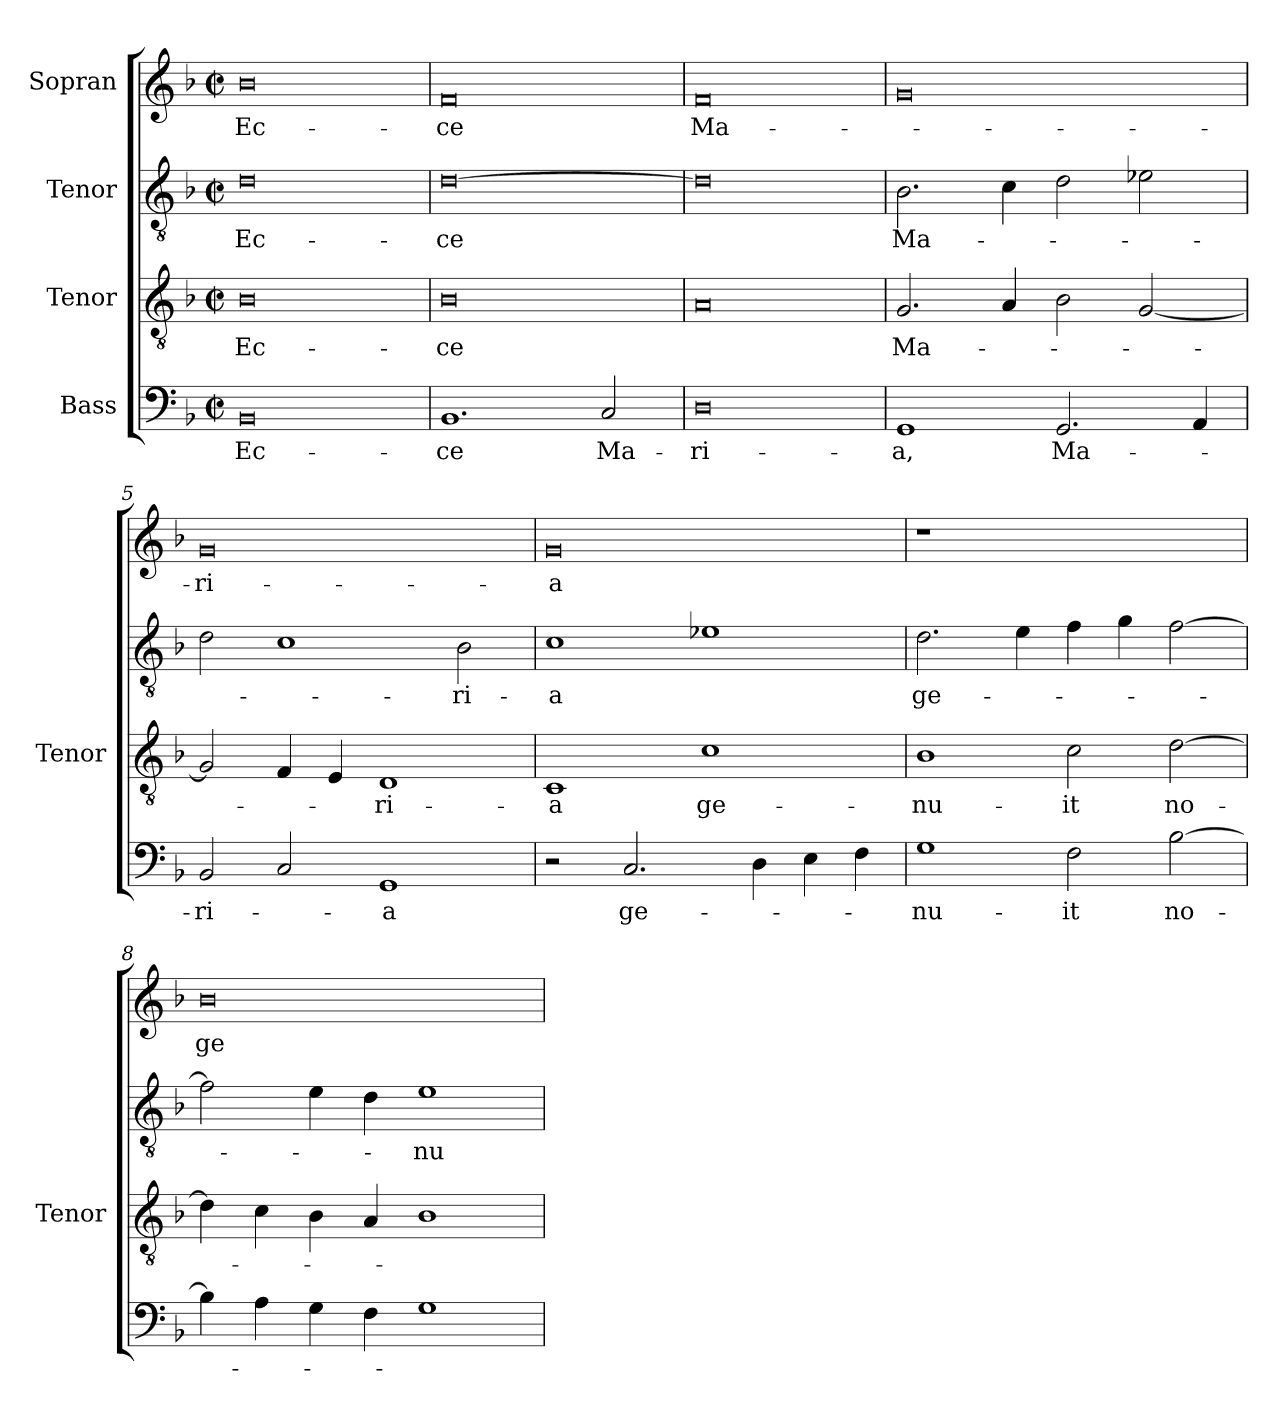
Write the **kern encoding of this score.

**kern	**text	**kern	**text	**kern	**text	**kern	**text
*part4	*part4	*part3	*part3	*part2	*part2	*part1	*part1
*staff4	*staff4	*staff3	*staff3	*staff2	*staff2	*staff1	*staff1
*I"Bass	*	*I"Tenor	*	*I"Tenor	*	*I"Sopran	*
*	*	*I'Tenor	*	*	*	*	*
!!LO:PB:g=z
*clefF4	*	*clefGv2	*	*clefGv2	*	*clefG2	*
*	*	*ITrd7c12	*	*ITrd7c12	*	*	*
*k[b-]	*	*k[b-]	*	*k[b-]	*	*k[b-]	*
*F:	*	*F:	*	*F:	*	*F:	*
*M2/2	*	*M2/2	*	*M2/2	*	*M2/2	*
*met(c|)	*	*met(c|)	*	*met(c|)	*	*met(c|)	*
=1	=1	=1	=1	=1	=1	=1	=1
!	!LO:LY:b:color=#000000	!	!	!	!	!	!
!	!	!	!LO:LY:b:color=#000000	!	!	!	!
!	!	!	!	!	!LO:LY:b:color=#000000	!	!
!	!	!	!	!	!	!	!LO:LY:b:color=#000000
0BB-i	Ec-	0BB-i	Ec-	0Di	Ec-	0b-i	Ec-
=2	=2	=2	=2	=2	=2	=2	=2
!	!LO:LY:b:color=#000000	!	!	!	!	!	!
!	!	!	!LO:LY:b:color=#000000	!	!	!	!
!	!	!	!	!	!LO:LY:b:color=#000000	!	!
!	!	!	!	!	!	!	!LO:LY:b:color=#000000
1.BB-i	-ce	0BB-i	-ce	[>0Di	-ce	0fi	-ce
!	!LO:LY:b:color=#000000	!	!	!	!	!	!
2Ci/	Ma-	.	.	.	.	.	.
=3	=3	=3	=3	=3	=3	=3	=3
!	!LO:LY:b:color=#000000	!	!	!	!	!	!
!	!	!	!	!	!	!	!LO:LY:b:color=#000000
0Di	-ri-	0AAi	.	0Di]	.	0fi	Ma-
=4	=4	=4	=4	=4	=4	=4	=4
!	!LO:LY:b:color=#000000	!	!	!	!	!	!
!	!	!	!LO:LY:b:color=#000000	!	!	!	!
!	!	!	!	!	!LO:LY:b:color=#000000	!	!
1GGi	-a,	2.GGi/	Ma-	2.BB-i\	Ma-	0gi	.
.	.	4AAi/	.	4Ci\	.	.	.
!	!LO:LY:b:color=#000000	!	!	!	!	!	!
2.GGi/	Ma-	2BB-i\	.	2Di\	.	.	.
.	.	[<2GGi/	.	2E-Xi\	.	.	.
4AAi/	.	.	.	.	.	.	.
=5	=5	=5	=5	=5	=5	=5	=5
!	!LO:LY:b:color=#000000	!	!	!	!	!	!
!	!	!	!	!	!	!	!LO:LY:b:color=#000000
2BB-i/	-ri-	2GGi/]	.	2Di\	.	0gi	-ri-
2Ci/	.	4FFi/	.	1Ci	.	.	.
.	.	4EEi/	.	.	.	.	.
!	!LO:LY:b:color=#000000	!	!	!	!	!	!
!	!	!	!LO:LY:b:color=#000000	!	!	!	!
1GGi	-a	1DDi	-ri-	.	.	.	.
!	!	!	!	!	!LO:LY:b:color=#000000	!	!
.	.	.	.	2BB-i\	-ri-	.	.
=6	=6	=6	=6	=6	=6	=6	=6
!	!	!	!LO:LY:b:color=#000000	!	!	!	!
!	!	!	!	!	!LO:LY:b:color=#000000	!	!
!	!	!	!	!	!	!	!LO:LY:b:color=#000000
2r	.	1CCi	-a	1Ci	-a	0gi	-a
!	!LO:LY:b:color=#000000	!	!	!	!	!	!
2.Ci/	ge-	.	.	.	.	.	.
!	!	!	!LO:LY:b:color=#000000	!	!	!	!
.	.	1Ci	ge-	1E-Xi	.	.	.
4Di\	.	.	.	.	.	.	.
4Ei\	.	.	.	.	.	.	.
4Fi\	.	.	.	.	.	.	.
=7	=7	=7	=7	=7	=7	=7	=7
!	!LO:LY:b:color=#000000	!	!	!	!	!	!
!	!	!	!LO:LY:b:color=#000000	!	!	!	!
!	!	!	!	!	!LO:LY:b:color=#000000	!LO:N:vis=1	!
1Gi	-nu-	1BB-i	-nu-	2.Di\	ge-	1r	.
.	.	.	.	4Ei\	.	.	.
!	!LO:LY:b:color=#000000	!	!	!	!	!	!
!	!	!	!LO:LY:b:color=#000000	!	!	!	!
2Fi\	-it	2Ci\	-it	4Fi\	.	1ryy	.
.	.	.	.	4Gi\	.	.	.
!	!LO:LY:b:color=#000000	!	!	!	!	!	!
!	!	!	!LO:LY:b:color=#000000	!	!	!	!
[>2B-i\	no-	[>2Di\	no-	[>2Fi\	.	.	.
!!LO:LB:g=z
=8	=8	=8	=8	=8	=8	=8	=8
!	!	!	!	!	!	!	!LO:LY:b:color=#000000
4B-i\]	.	4Di\]	.	2Fi\]	.	0b-i	ge-
4Ai\	.	4Ci\	.	.	.	.	.
4Gi\	.	4BB-i\	.	4Ei\	.	.	.
4Fi\	.	4AAi/	.	4Di\	.	.	.
!	!	!	!	!	!LO:LY:b:color=#000000	!	!
1Gi	.	1BB-i	.	1Ei	-nu-	.	.
=	=	=	=	=	=	=	=
*-	*-	*-	*-	*-	*-	*-	*-
